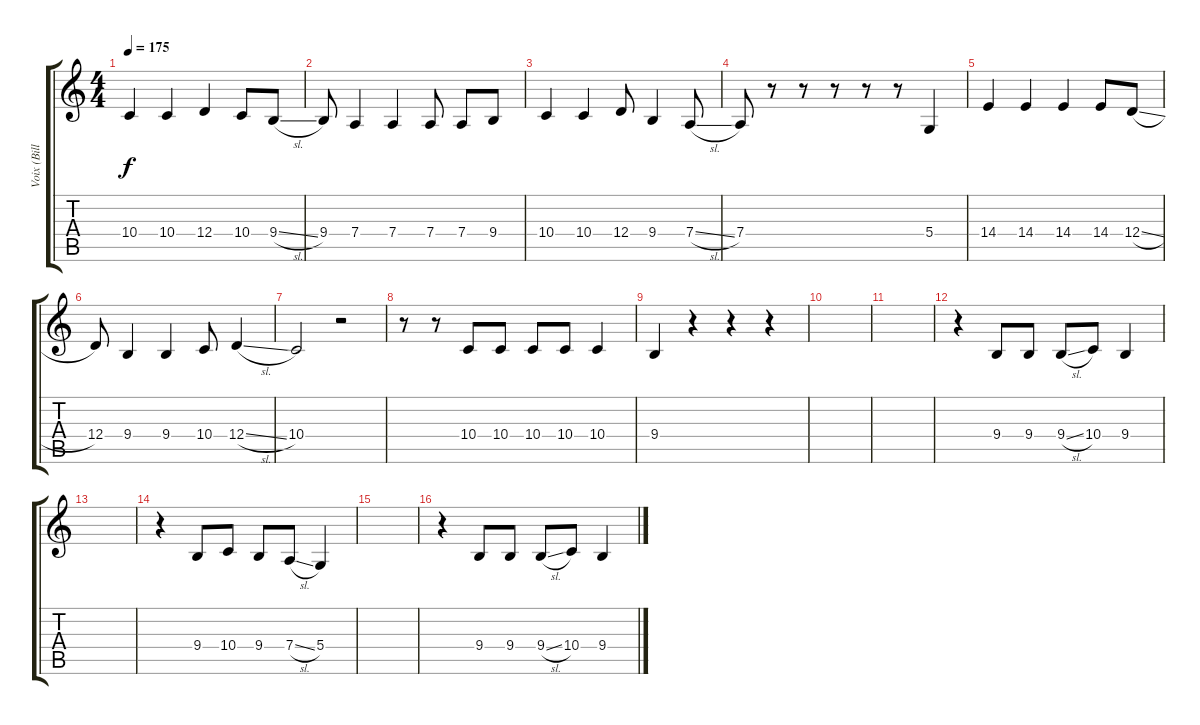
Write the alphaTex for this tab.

\track ("Voix (Billie Joe Armstorng)" "Voix (Bill") {instrument trumpet}
\staff {score tabs}
\tuning (E4 B3 G3 D3 A2 E2) {hide}
\ts (4 4)
\tempo 175
\clef g2
\ks c
10.4.4{dy f} 10.4.4 12.4.4 10.4.8 9.4{sl}.8 |
9.4.8 7.4.4 7.4.4 7.4.8 7.4.8 9.4.8 |
10.4.4 10.4.4 12.4.8 9.4.4 7.4{sl}.8 |
7.4.8 r.8 r.8 r.8 r.8 r.8 5.4.4 |
14.4.4 14.4.4 14.4.4 14.4.8 12.4{sl}.8 |
12.4.8 9.4.4 9.4.4 10.4.8 12.4{sl}.4 |
10.4.2 r.2 |
r.8 r.8 10.4.8 10.4.8 10.4.8 10.4.8 10.4.4 |
9.4.4 r.4 r.4 r.4 |
|
|
r.4 9.4.8 9.4.8 9.4{sl}.8 10.4.8 9.4.4 |
|
r.4 9.4.8 10.4.8 9.4.8 7.4{sl}.8 5.4.4 |
|
r.4 9.4.8 9.4.8 9.4{sl}.8 10.4.8 9.4.4
